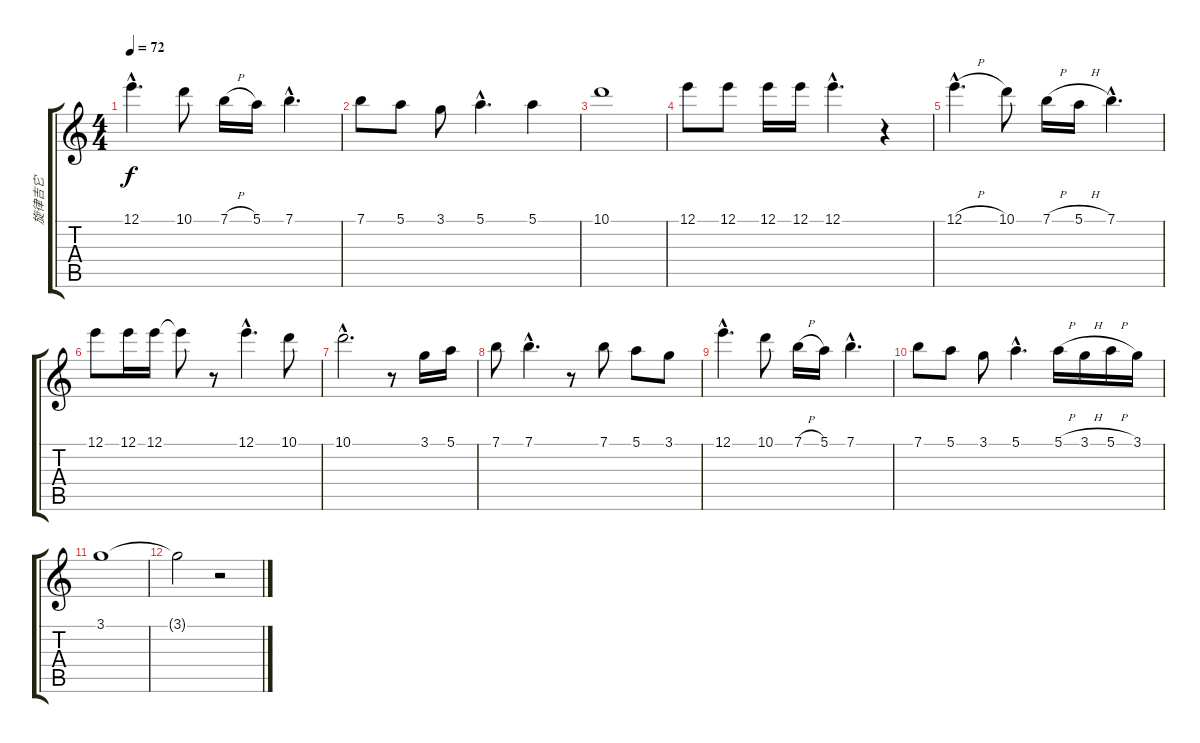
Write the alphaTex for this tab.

\track ("旋律吉它" "旋律吉它") {instrument overdrivenguitar}
\staff {score tabs}
\tuning (E4 B3 G3 D3 A2 E2) {hide}
\ts (4 4)
\tempo 72
\clef g2
\ks c
12.1{hac}.4{d dy f} 10.1.8 7.1{h}.16 5.1.16 7.1{hac}.4{d} |
7.1.8 5.1.8 3.1.8 5.1{hac}.4{d} 5.1.4 |
10.1.1 |
12.1.8 12.1.8 12.1.16 12.1.16 12.1{hac}.4{d} r.4 |
12.1{h hac}.4{d} 10.1.8 7.1{h}.16 5.1{h}.16 7.1{hac}.4{d} |
12.1.8 12.1.16 12.1.16 12.1{t}.8 r.8 12.1{hac}.4{d} 10.1.8 |
10.1{hac}.2{d} r.8 3.1.16 5.1.16 |
7.1.8 7.1{hac}.4{d} r.8 7.1.8 5.1.8 3.1.8 |
12.1{hac}.4{d} 10.1.8 7.1{h}.16 5.1.16 7.1{hac}.4{d} |
7.1.8 5.1.8 3.1.8 5.1{hac}.4{d} 5.1{h}.16 3.1{h}.16 5.1{h}.16 3.1.16 |
3.1.1 |
3.1{t}.2 r.2
